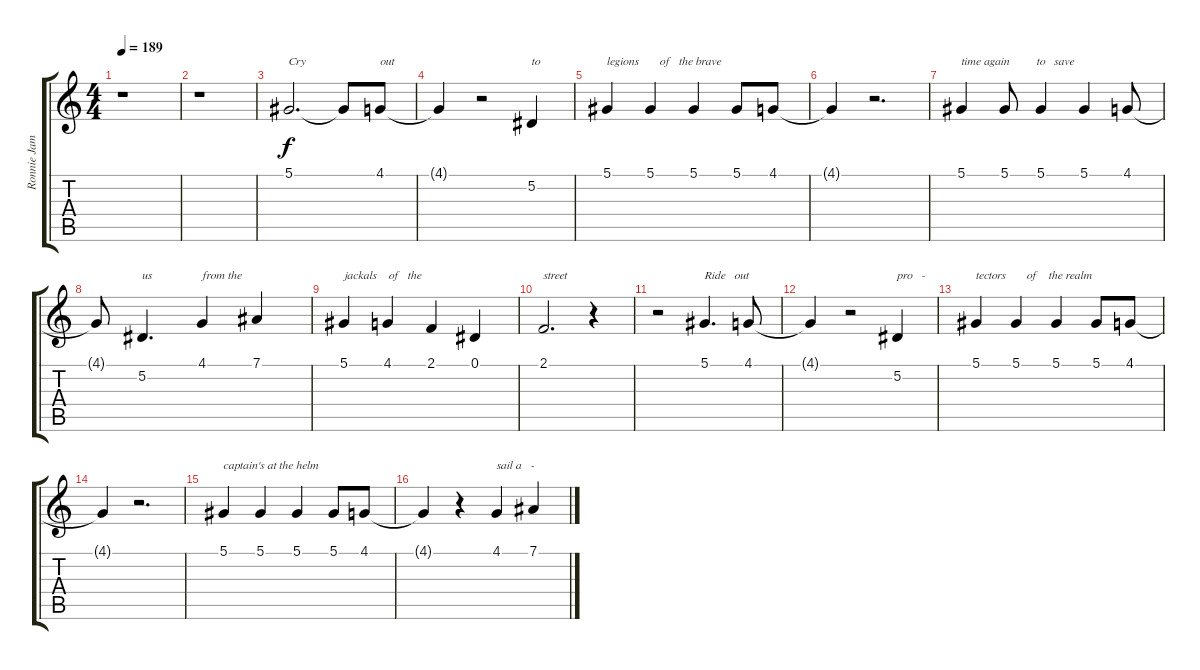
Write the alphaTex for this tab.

\track ("Ronnie James Dio" "Ronnie Jam") {instrument violin}
\staff {score tabs}
\tuning (Eb4 Bb3 Gb3 Db3 Ab2 Eb2) {hide}
\ts (4 4)
\tempo 189
\clef g2
\ks c
r.1{dy f} |
r.1 |
5.1.2{d txt "Cry"} 5.1{t}.8 4.1.8{txt "out"} |
4.1{t}.4 r.2 5.2.4{txt "to"} |
5.1.4{txt "legions       of   the brave"} 5.1.4 5.1.4 5.1.8 4.1.8 |
4.1{t}.4 r.2{d} |
5.1.4{txt "time again         to   save"} 5.1.8 5.1.4 5.1.4 4.1.8 |
4.1{t}.8 5.2.4{d txt "us"} 4.1.4{txt "from the"} 7.1.4 |
5.1.4{txt "jackals    of   the"} 4.1.4 2.1.4 0.1.4 |
2.1.2{d txt "street"} r.4 |
r.2 5.1.4{d txt "Ride   out"} 4.1.8 |
4.1{t}.4 r.2 5.2.4{txt "pro   -"} |
5.1.4{txt "tectors       of    the realm"} 5.1.4 5.1.4 5.1.8 4.1.8 |
4.1{t}.4 r.2{d} |
5.1.4{txt "captain's at the helm"} 5.1.4 5.1.4 5.1.8 4.1.8 |
4.1{t}.4 r.4 4.1.4{txt "sail a   -"} 7.1.4
